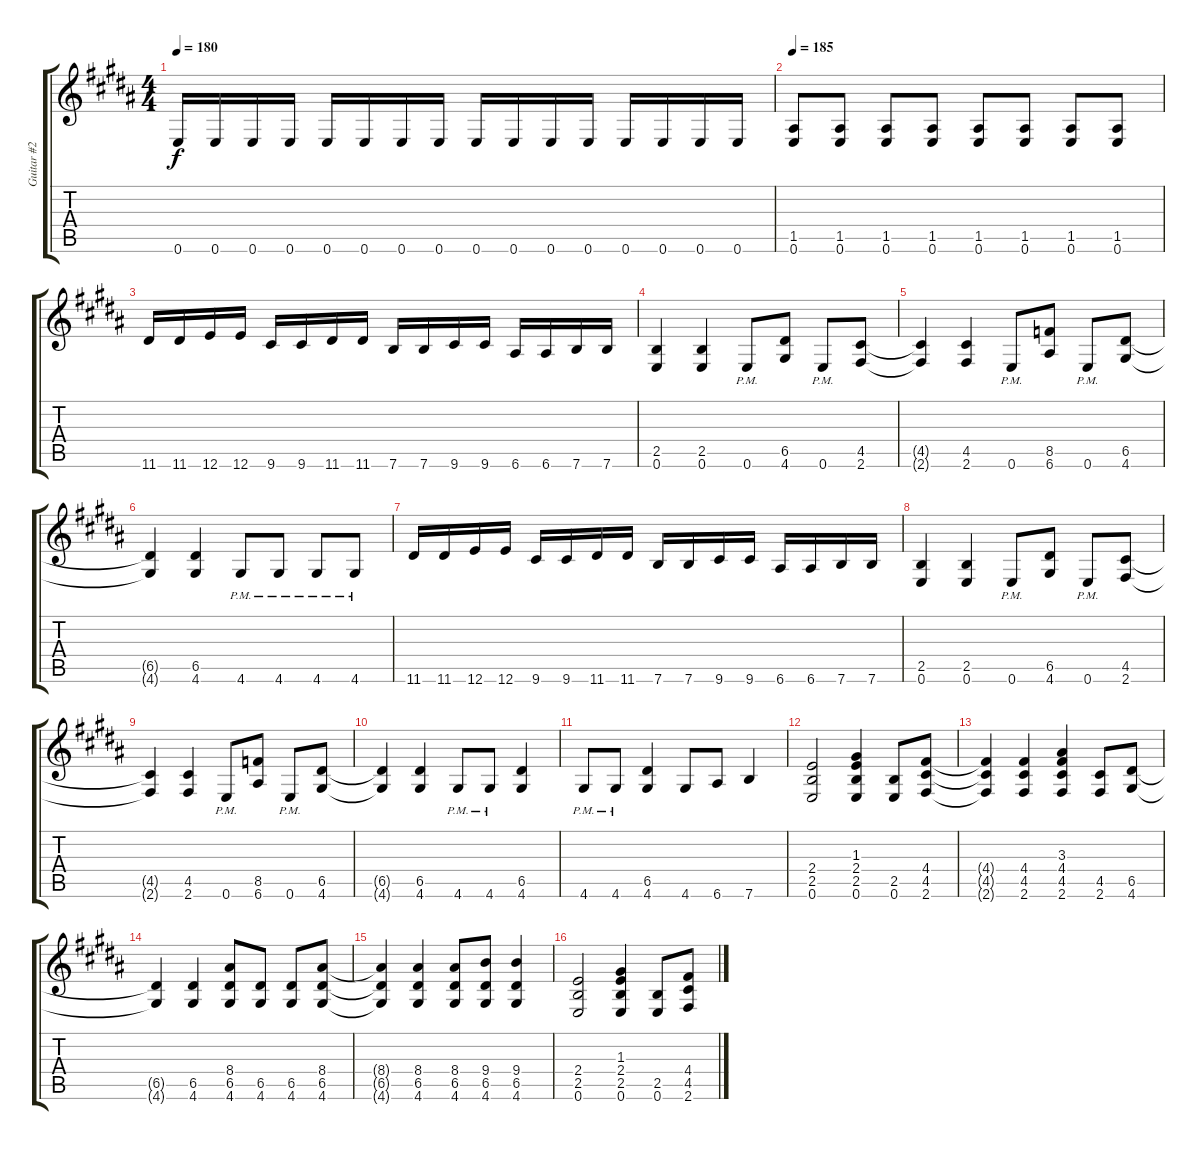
\track ("Guitar #2" "Guitar #2") {instrument distortionguitar}
\staff {score tabs}
\tuning (E4 B3 G3 D3 A2 E2) {hide}
\ts (4 4)
\tempo 180
\clef g2
\ks g#minor
0.6.16{dy f} 0.6.16 0.6.16 0.6.16 0.6.16 0.6.16 0.6.16 0.6.16 0.6.16 0.6.16 0.6.16 0.6.16 0.6.16 0.6.16 0.6.16 0.6.16 |
\tempo 185
\ks b
(1.5 0.6).8 (1.5 0.6).8 (1.5 0.6).8 (1.5 0.6).8 (1.5 0.6).8 (1.5 0.6).8 (1.5 0.6).8 (1.5 0.6).8 |
\ks g#minor
11.6.16 11.6.16 12.6.16 12.6.16 9.6.16 9.6.16 11.6.16 11.6.16 7.6.16 7.6.16 9.6.16 9.6.16 6.6.16 6.6.16 7.6.16 7.6.16 |
\ks b
(2.5 0.6).4 (2.5 0.6).4 0.6{pm}.8 (6.5 4.6).8 0.6{pm}.8 (4.5 2.6).8 |
\ks g#minor
(4.5{t} 2.6{t}).4 (4.5 2.6).4 0.6{pm}.8 (8.5 6.6).8 0.6{pm}.8 (6.5 4.6).8 |
(6.5{t} 4.6{t}).4 (6.5 4.6).4 4.6{pm}.8 4.6{pm}.8 4.6{pm}.8 4.6{pm}.8 |
11.6.16 11.6.16 12.6.16 12.6.16 9.6.16 9.6.16 11.6.16 11.6.16 7.6.16 7.6.16 9.6.16 9.6.16 6.6.16 6.6.16 7.6.16 7.6.16 |
\ks b
(2.5 0.6).4 (2.5 0.6).4 0.6{pm}.8 (6.5 4.6).8 0.6{pm}.8 (4.5 2.6).8 |
\ks g#minor
(4.5{t} 2.6{t}).4 (4.5 2.6).4 0.6{pm}.8 (8.5 6.6).8 0.6{pm}.8 (6.5 4.6).8 |
(6.5{t} 4.6{t}).4 (6.5 4.6).4 4.6{pm}.8 4.6{pm}.8 (6.5 4.6).4 |
4.6{pm}.8 4.6{pm}.8 (6.5 4.6).4 4.6.8 6.6.8 7.6.4 |
\ks b
(2.4 2.5 0.6).2 (1.3 2.4 2.5 0.6).4 (2.5 0.6).8 (4.4 4.5 2.6).8 |
\ks g#minor
(4.4{t} 4.5{t} 2.6{t}).4 (4.4 4.5 2.6).4 (3.3 4.4 4.5 2.6).4 (4.5 2.6).8 (6.5 4.6).8 |
(6.5{t} 4.6{t}).4 (6.5 4.6).4 (8.4 6.5 4.6).8 (6.5 4.6).8 (6.5 4.6).8 (8.4 6.5 4.6).8 |
(8.4{t} 6.5{t} 4.6{t}).4 (8.4 6.5 4.6).4 (8.4 6.5 4.6).8 (9.4 6.5 4.6).8 (9.4 6.5 4.6).4 |
\ks b
(2.4 2.5 0.6).2 (1.3 2.4 2.5 0.6).4 (2.5 0.6).8 (4.4 4.5 2.6).8
